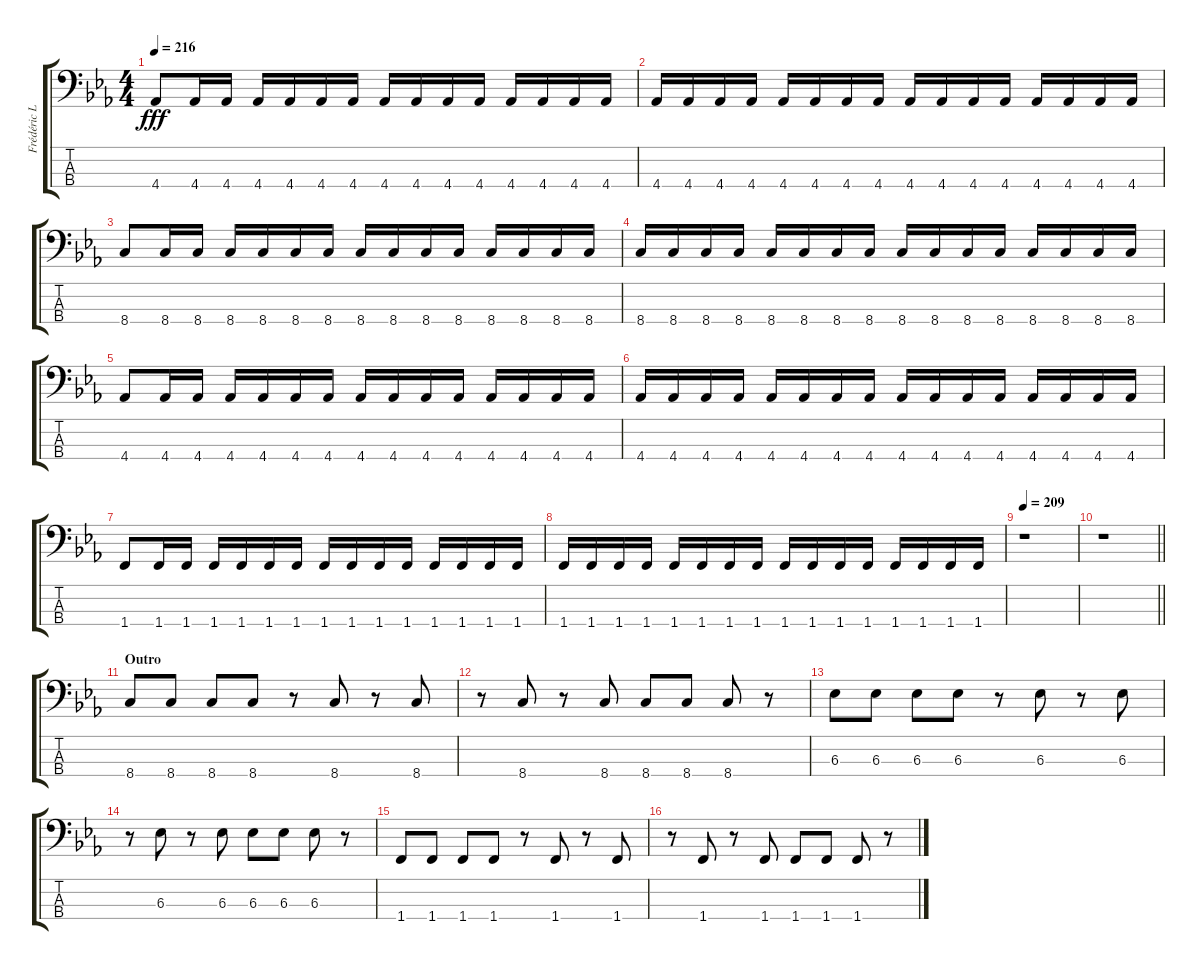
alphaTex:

\track ("Frédéric Leclercq (Bass)" "Frédéric L") {instrument electricbasspick}
\staff {score tabs}
\tuning (G2 D2 A1 E1) {hide}
\ts (4 4)
\tempo 216
\clef f4
\ks eb
4.4.8{dy fff} 4.4.16 4.4.16 4.4.16 4.4.16 4.4.16 4.4.16 4.4.16 4.4.16 4.4.16 4.4.16 4.4.16 4.4.16 4.4.16 4.4.16 |
4.4.16 4.4.16 4.4.16 4.4.16 4.4.16 4.4.16 4.4.16 4.4.16 4.4.16 4.4.16 4.4.16 4.4.16 4.4.16 4.4.16 4.4.16 4.4.16 |
8.4.8 8.4.16 8.4.16 8.4.16 8.4.16 8.4.16 8.4.16 8.4.16 8.4.16 8.4.16 8.4.16 8.4.16 8.4.16 8.4.16 8.4.16 |
8.4.16 8.4.16 8.4.16 8.4.16 8.4.16 8.4.16 8.4.16 8.4.16 8.4.16 8.4.16 8.4.16 8.4.16 8.4.16 8.4.16 8.4.16 8.4.16 |
4.4.8 4.4.16 4.4.16 4.4.16 4.4.16 4.4.16 4.4.16 4.4.16 4.4.16 4.4.16 4.4.16 4.4.16 4.4.16 4.4.16 4.4.16 |
4.4.16 4.4.16 4.4.16 4.4.16 4.4.16 4.4.16 4.4.16 4.4.16 4.4.16 4.4.16 4.4.16 4.4.16 4.4.16 4.4.16 4.4.16 4.4.16 |
1.4.8 1.4.16 1.4.16 1.4.16 1.4.16 1.4.16 1.4.16 1.4.16 1.4.16 1.4.16 1.4.16 1.4.16 1.4.16 1.4.16 1.4.16 |
1.4.16 1.4.16 1.4.16 1.4.16 1.4.16 1.4.16 1.4.16 1.4.16 1.4.16 1.4.16 1.4.16 1.4.16 1.4.16 1.4.16 1.4.16 1.4.16 |
\tempo 209
r.1 |
\barLineRight lightlight
r.1 |
\section ("" "Outro")
8.4.8 8.4.8 8.4.8 8.4.8 r.8 8.4.8 r.8 8.4.8 |
r.8 8.4.8 r.8 8.4.8 8.4.8 8.4.8 8.4.8 r.8 |
6.3.8 6.3.8 6.3.8 6.3.8 r.8 6.3.8 r.8 6.3.8 |
r.8 6.3.8 r.8 6.3.8 6.3.8 6.3.8 6.3.8 r.8 |
1.4.8 1.4.8 1.4.8 1.4.8 r.8 1.4.8 r.8 1.4.8 |
r.8 1.4.8 r.8 1.4.8 1.4.8 1.4.8 1.4.8 r.8
